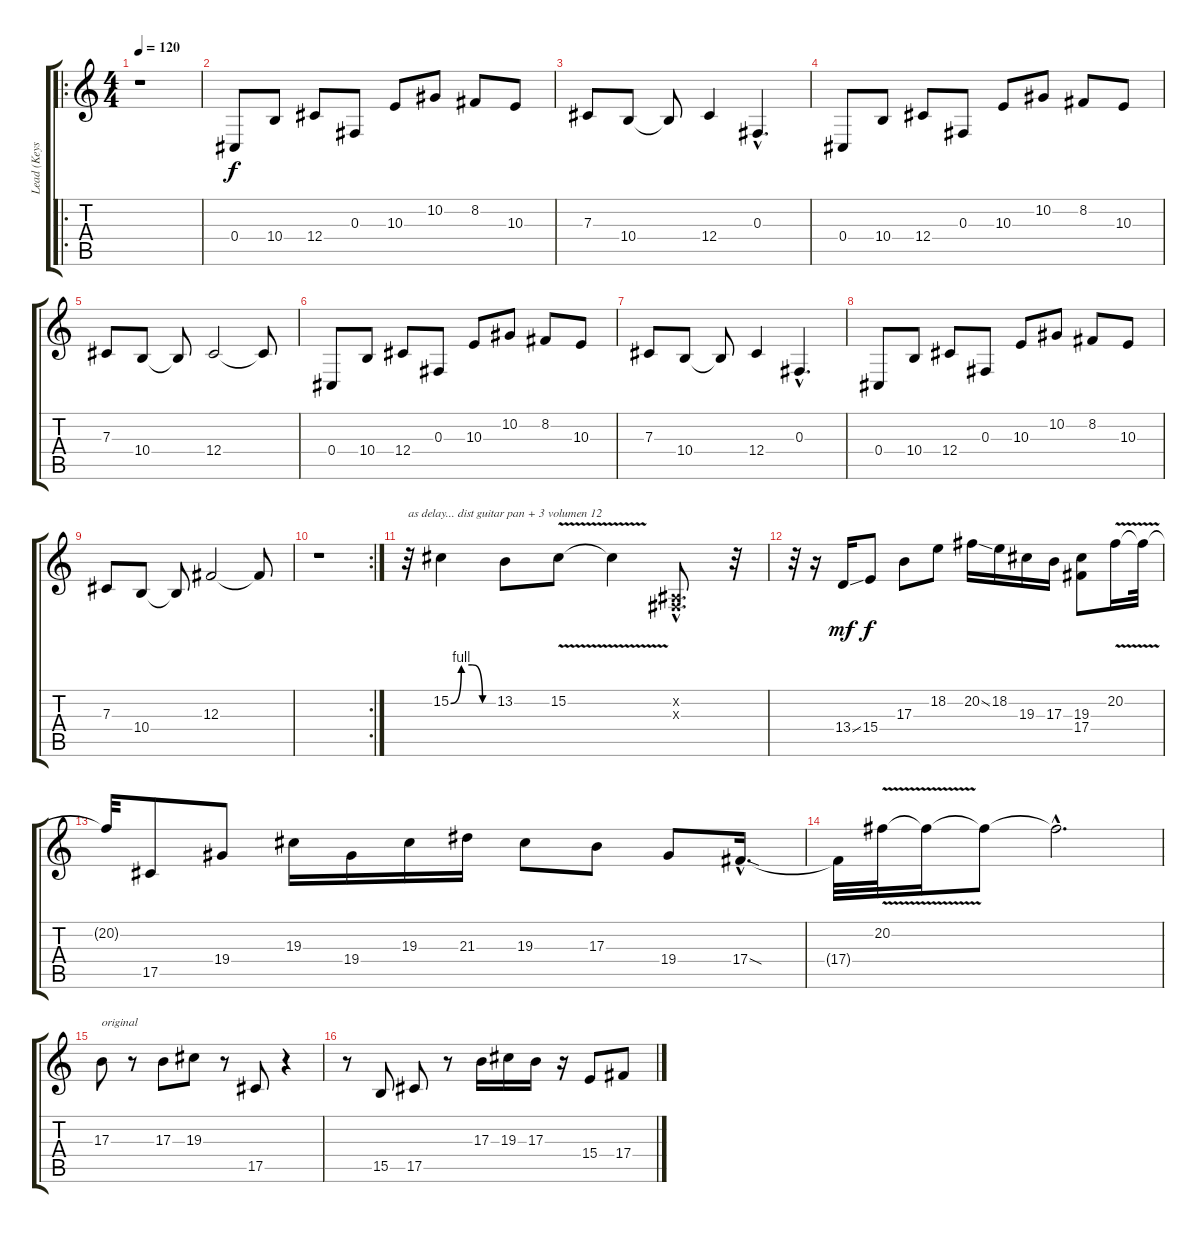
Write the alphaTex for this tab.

\track ("Lead (KeysII)" "Lead (Keys") {instrument electricpiano1}
\staff {score tabs}
\tuning (Eb4 Bb3 Gb3 Db3 Ab2 Eb2) {hide}
\ro
\ts (4 4)
\tempo 120
\clef g2
\ks c
r.1{txt "" dy f instrument electricpiano1} |
0.4.8 10.4.8 12.4.8 0.3.8 10.3.8 10.2.8 8.2.8 10.3.8 |
7.3.8 10.4.8 10.4{t}.8 12.4.4 0.3{hac}.4{d} |
0.4.8 10.4.8 12.4.8 0.3.8 10.3.8 10.2.8 8.2.8 10.3.8 |
7.3.8 10.4.8 10.4{t}.8 12.4.2 12.4{t}.8 |
0.4.8 10.4.8 12.4.8 0.3.8 10.3.8 10.2.8 8.2.8 10.3.8 |
7.3.8 10.4.8 10.4{t}.8 12.4.4 0.3{hac}.4{d} |
0.4.8 10.4.8 12.4.8 0.3.8 10.3.8 10.2.8 8.2.8 10.3.8 |
7.3.8 10.4.8 10.4{t}.8 12.3.2 12.3{t}.8 |
\rc 2
r.1 |
r.32{txt "as delay... dist guitar pan + 3 volumen 12" volume 12 balance 11 instrument distortionguitar} 15.2{be (custom 0 0 15 4 30 4 45 0 60 0)}.4 13.2.8 15.2{v}.8 15.2{t}.4 (0.2{hac x} 0.3{hac x}).8{d} r.32 |
r.32 r.16 13.4{ss}.16{dy mf} 15.4.8{dy f} 17.3.8 18.2.8 20.2{ss}.16 18.2.16 19.3.16 17.3.16 (19.3 17.4).8 20.2{v}.16 20.2{t}.32 |
20.2{t}.32 17.5.8 19.4.8 19.3.16 19.4.16 19.3.16 21.3.16 19.3.8 17.3.8 19.4.8 17.4{sod hac}.16{d} |
17.4{t}.32 20.2{v}.32 20.2{t}.16 20.2{t}.8 20.2{hac t}.2{d} |
17.3.8{txt "original" volume 16 balance 14 instrument electricpiano1} r.8 17.3.8 19.3.8 r.8 17.5.8 r.4 |
r.8 15.5.8 17.5.8 r.8 17.3.16 19.3.16 17.3.16 r.16 15.4.8 17.4.8
